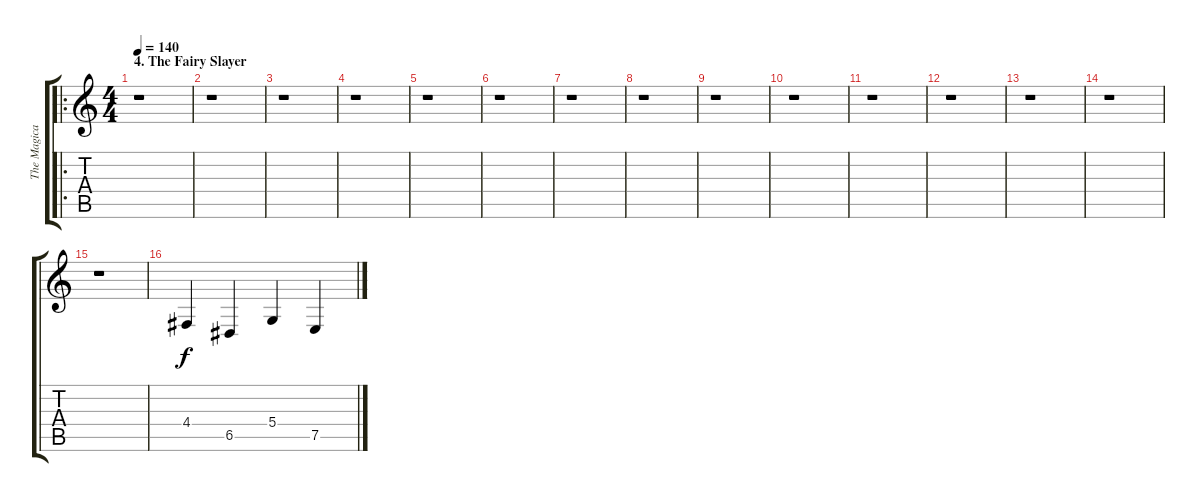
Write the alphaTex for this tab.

\track ("The Magical Garden" "The Magica") {instrument orchestralharp}
\staff {score tabs}
\tuning (E4 B3 G3 D3 A2 E2) {hide}
\ro
\ts (4 4)
\section ("" "4. The Fairy Slayer")
\tempo 140
\clef g2
\ks c
r.1{dy f} |
r.1 |
r.1 |
r.1 |
r.1 |
r.1 |
r.1 |
r.1 |
r.1 |
r.1 |
r.1 |
r.1 |
r.1 |
r.1 |
r.1 |
4.4.4 6.5.4 5.4.4 7.5.4
